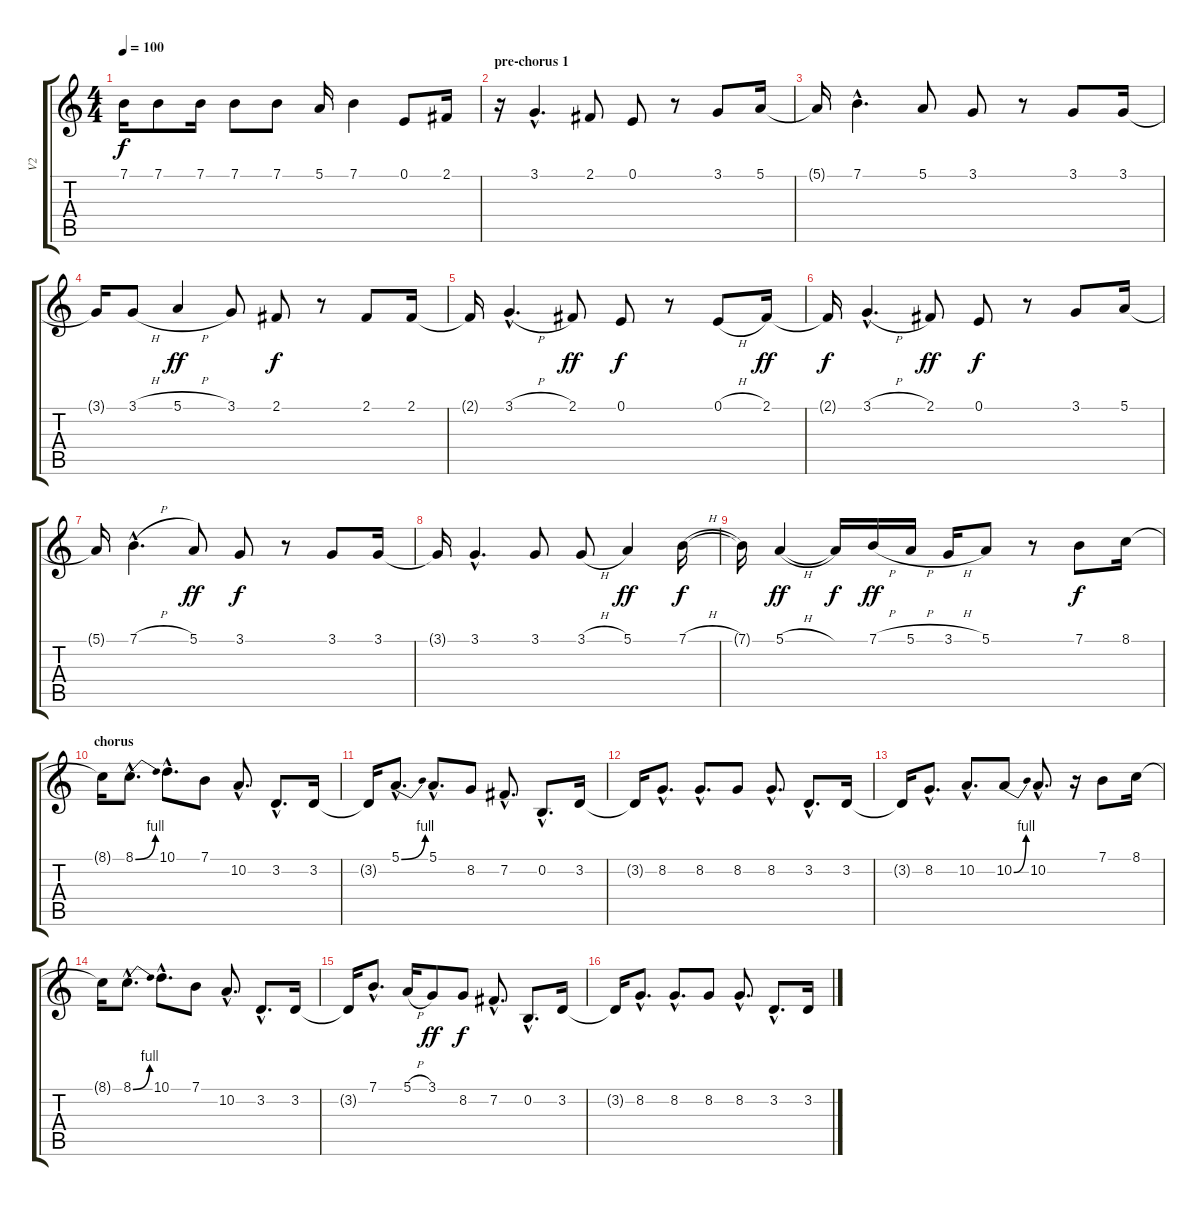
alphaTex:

\track ("V2" "V2") {instrument frenchhorn}
\staff {score tabs}
\tuning (E4 B3 G3 D3 A2 E2) {hide}
\ts (4 4)
\tempo 100
\clef g2
\ks c
7.1{t}.16{dy f} 7.1.8 7.1.16 7.1.8 7.1.8 5.1.16 7.1.4 0.1.8 2.1.16 |
\section ("" "pre-chorus 1")
r.16 3.1{hac}.4{d} 2.1.8 0.1.8 r.8 3.1.8 5.1.16 |
5.1{t}.16 7.1{hac}.4{d} 5.1.8 3.1.8 r.8 3.1.8 3.1.16 |
3.1{t}.16 3.1{h}.8 5.1{h}.4{dy ff} 3.1.8 2.1.8{dy f} r.8 2.1.8 2.1.16 |
2.1{t}.16 3.1{h hac}.4{d} 2.1.8{dy ff} 0.1.8{dy f} r.8 0.1{h}.8 2.1.16{dy ff} |
2.1{t}.16{dy f} 3.1{h hac}.4{d} 2.1.8{dy ff} 0.1.8{dy f} r.8 3.1.8 5.1.16 |
5.1{t}.16 7.1{h hac}.4{d} 5.1.8{dy ff} 3.1.8{dy f} r.8 3.1.8 3.1.16 |
3.1{t}.16 3.1{hac}.4{d} 3.1.8 3.1{h}.8 5.1.4{dy ff} 7.1{h}.16{dy f} |
7.1{t}.16 5.1{h}.4{dy ff} 5.1{t}.16{dy f} 7.1{h}.16{dy ff} 5.1{h}.16 3.1{h}.16 5.1.8 r.8 7.1.8{dy f} 8.1.16 |
\section ("" "chorus")
8.1{t}.16 8.1{be (bend 0 0 60 4) hac}.8{d} 10.1{hac}.8{d} 7.1.8 10.2{hac}.8{d} 3.2{hac}.8{d} 3.2.16 |
3.2{t}.16 5.1{be (bend 0 0 60 4) hac}.8{d} 5.1{hac}.8{d} 8.2.8 7.2{hac}.8{d} 0.2{hac}.8{d} 3.2.16 |
3.2{t}.16 8.2{hac}.8{d} 8.2{hac}.8{d} 8.2.8 8.2{hac}.8{d} 3.2{hac}.8{d} 3.2.16 |
3.2{t}.16 8.2{hac}.8{d} 10.2{hac}.8{d} 10.2{be (bend 0 0 60 4)}.8 10.2{hac}.8{d} r.16 7.1.8 8.1.16 |
8.1{t}.16 8.1{be (bend 0 0 60 4) hac}.8{d} 10.1{hac}.8{d} 7.1.8 10.2{hac}.8{d} 3.2{hac}.8{d} 3.2.16 |
3.2{t}.16 7.1{hac}.8{d} 5.1{h}.16 3.1.8{dy ff} 8.2.8{dy f} 7.2{hac}.8{d} 0.2{hac}.8{d} 3.2.16 |
3.2{t}.16 8.2{hac}.8{d} 8.2{hac}.8{d} 8.2.8 8.2{hac}.8{d} 3.2{hac}.8{d} 3.2.16
